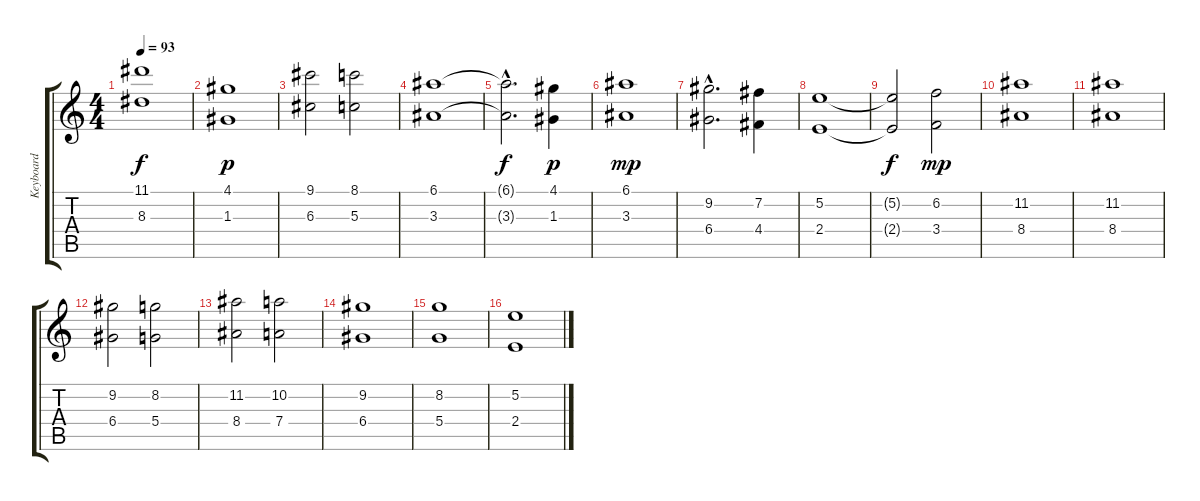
\track ("Keyboard" "Keyboard") {instrument acousticgrandpiano}
\staff {score tabs}
\tuning (E5 B4 G4 D4 A3 D3) {hide}
\ts (4 4)
\tempo 93
\clef g2
\ks c
(11.1{t} 8.3{t}).1{dy f} |
(4.1 1.3).1{dy p} |
(9.1 6.3).2 (8.1 5.3).2 |
(6.1 3.3).1 |
(6.1{hac t} 3.3{hac t}).2{d dy f} (4.1 1.3).4{dy p} |
(6.1 3.3).1{dy mp} |
(9.2{hac} 6.4{hac}).2{d} (7.2 4.4).4 |
(5.2 2.4).1 |
(5.2{t} 2.4{t}).2{dy f} (6.2 3.4).2{dy mp} |
(11.2 8.4).1 |
(11.2 8.4).1 |
(9.2 6.4).2 (8.2 5.4).2 |
(11.2 8.4).2 (10.2 7.4).2 |
(9.2 6.4).1 |
(8.2 5.4).1 |
(5.2 2.4).1
